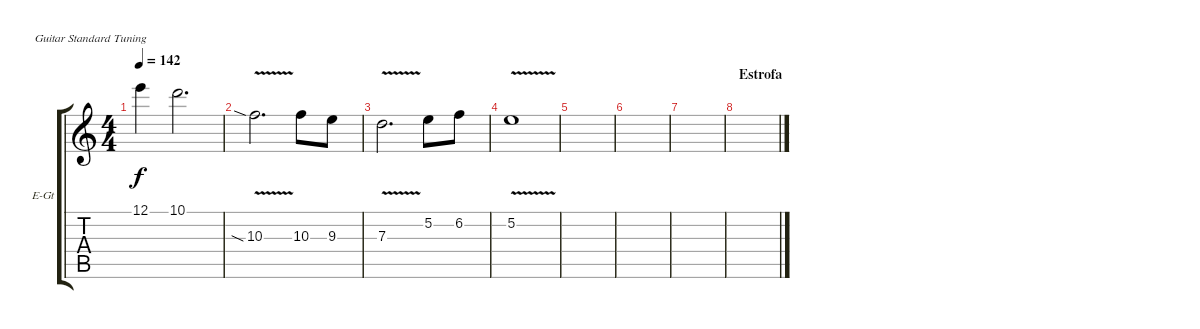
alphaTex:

\bracketExtendMode groupsimilarinstruments
\firstSystemTrackNameOrientation horizontal
\otherSystemsTrackNameOrientation horizontal
\track ("Armonia" "E-Gt") {instrument distortionguitar}
\staff {score tabs}
\tuning (E4 B3 G3 D3 A2 E2)
\ts (4 4)
\tempo 142
\clef g2
\ks c
12.1{t}.4{dy f} 10.1.2{d} |
10.3{v sia}.2{d} 10.3.8 9.3.8 |
7.3{v}.2{d} 5.2.8 6.2.8 |
5.2{v}.1 |
|
|
|
\section ("" "Estrofa")
